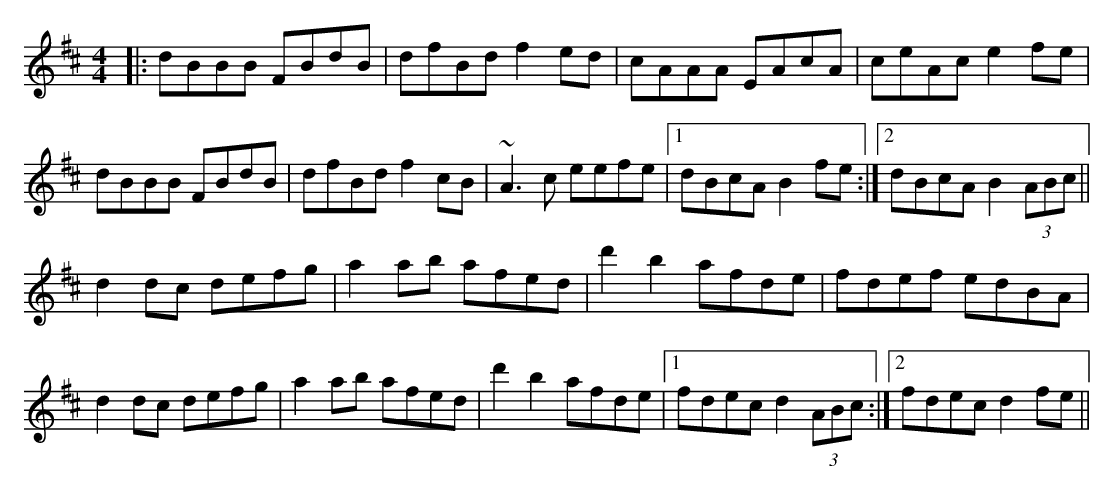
X:1
M:4/4
K:Bmin
|:dBBB FBdB|dfBd f2ed|cAAA EAcA|ceAc e2fe|
dBBB FBdB|dfBd f2cB|~A3c eefe|1 dBcA B2fe:|2 dBcA B2(3ABc||
d2dc defg|a2ab afed|d'2 b2 afde|fdef edBA|
d2dc defg|a2ab afed|d'2 b2 afde|1 fdec d2(3ABc:|2 fdec d2fe||
